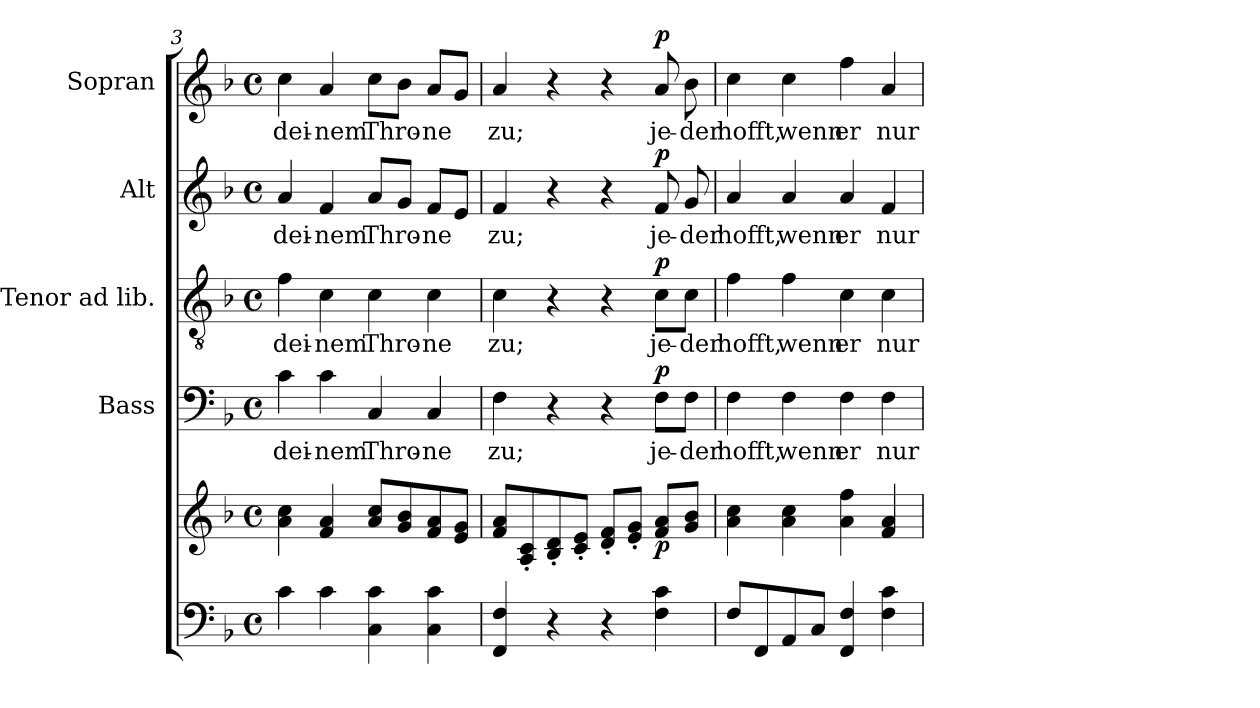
**kern	**kern	**dynam	**kern	**text	**dynam	**kern	**text	**dynam	**kern	**text	**dynam	**kern	**text	**dynam
*part5	*part5	*part5	*part4	*part4	*part4	*part3	*part3	*part3	*part2	*part2	*part2	*part1	*part1	*part1
*staff6	*staff5	*staff5/6	*staff4	*staff4	*staff4	*staff3	*staff3	*staff3	*staff2	*staff2	*staff2	*staff1	*staff1	*staff1
*	*	*	*I"Bass	*	*	*I"Tenor ad lib.	*	*	*I"Alt	*	*	*I"Sopran	*	*
*	*	*	*I'B.	*	*	*I'T.	*	*	*I'A.	*	*	*I'S.	*	*
*clefF4	*clefG2	*	*clefF4	*	*	*clefGv2	*	*	*clefG2	*	*	*clefG2	*	*
*k[b-]	*k[b-]	*	*k[b-]	*	*	*k[b-]	*	*	*k[b-]	*	*	*k[b-]	*	*
*F:	*F:	*	*F:	*	*	*F:	*	*	*F:	*	*	*F:	*	*
*M4/4	*M4/4	*	*M4/4	*	*	*M4/4	*	*	*M4/4	*	*	*M4/4	*	*
*met(c)	*met(c)	*	*met(c)	*	*	*met(c)	*	*	*met(c)	*	*	*met(c)	*	*
=3	=3	=3	=3	=3	=3	=3	=3	=3	=3	=3	=3	=3	=3	=3
!	!	!	!	!LO:LY:b	!	!	!LO:LY:b	!	!	!LO:LY:b	!	!	!LO:LY:b	!
4c\	4a\ 4cc\	.	4c\	dei-	.	4f\	dei-	.	4a/	dei-	.	4cc\	dei-	.
!	!	!	!	!LO:LY:b	!	!	!LO:LY:b	!	!	!LO:LY:b	!	!	!LO:LY:b	!
4c\	4f/ 4a/	.	4c\	-nem	.	4c\	-nem	.	4f/	-nem	.	4a/	-nem	.
!	!	!	!	!LO:LY:b	!	!	!LO:LY:b	!	!	!LO:LY:b	!	!	!LO:LY:b	!
4C\ 4c\	8a/ 8cc/L	.	4C/	Thro-	.	4c\	Thro-	.	8a/L	Thro-	.	8cc\L	Thro-	.
.	8g/ 8b-/	.	.	.	.	.	.	.	8g/J	.	.	8b-\J	.	.
!	!	!	!	!LO:LY:b	!	!	!LO:LY:b	!	!	!LO:LY:b	!	!	!LO:LY:b	!
4C\ 4c\	8f/ 8a/	.	4C/	-ne	.	4c\	-ne	.	8f/L	-ne	.	8a/L	-ne	.
.	8e/ 8g/J	.	.	.	.	.	.	.	8e/J	.	.	8g/J	.	.
=4	=4	=4	=4	=4	=4	=4	=4	=4	=4	=4	=4	=4	=4	=4
!	!	!	!	!LO:LY:b	!	!	!LO:LY:b	!	!	!LO:LY:b	!	!	!LO:LY:b	!
4FF/ 4F/	8f/ 8a/L	.	4F\	zu;	.	4c\	zu;	.	4f/	zu;	.	4a/	zu;	.
.	8A/'< 8c/'<	.	.	.	.	.	.	.	.	.	.	.	.	.
4r	8B-/'< 8d/'<	.	4r	.	.	4r	.	.	4r	.	.	4r	.	.
.	8c/'< 8e/'<J	.	.	.	.	.	.	.	.	.	.	.	.	.
4r	8d/'< 8f/'<L	.	4r	.	.	4r	.	.	4r	.	.	4r	.	.
.	8e/'< 8g/'<J	.	.	.	.	.	.	.	.	.	.	.	.	.
!	!	!LO:DY:b	!	!LO:LY:b	!LO:DY:a	!	!LO:LY:b	!LO:DY:a	!	!LO:LY:b	!LO:DY:a	!	!LO:LY:b	!LO:DY:a
4F\ 4c\	8f/ 8a/L	p	8F\L	je-	p	8c\L	je-	p	8f/	je-	p	8a/	je-	p
!	!	!	!	!LO:LY:b	!	!	!LO:LY:b	!	!	!LO:LY:b	!	!	!LO:LY:b	!
.	8g/ 8b-/J	.	8F\J	-der	.	8c\J	-der	.	8g/	-der	.	8b-\	-der	.
!!LO:LB:g=z
=5	=5	=5	=5	=5	=5	=5	=5	=5	=5	=5	=5	=5	=5	=5
!	!	!	!	!LO:LY:b	!	!	!LO:LY:b	!	!	!LO:LY:b	!	!	!LO:LY:b	!
8F/L	4a\ 4cc\	.	4F\	hofft,	.	4f\	hofft,	.	4a/	hofft,	.	4cc\	hofft,	.
8FF/	.	.	.	.	.	.	.	.	.	.	.	.	.	.
!	!	!	!	!LO:LY:b	!	!	!LO:LY:b	!	!	!LO:LY:b	!	!	!LO:LY:b	!
8AA/	4a\ 4cc\	.	4F\	wenn	.	4f\	wenn	.	4a/	wenn	.	4cc\	wenn	.
8C/J	.	.	.	.	.	.	.	.	.	.	.	.	.	.
!	!	!	!	!LO:LY:b	!	!	!LO:LY:b	!	!	!LO:LY:b	!	!	!LO:LY:b	!
4FF/ 4F/	4a\ 4ff\	.	4F\	er	.	4c\	er	.	4a/	er	.	4ff\	er	.
!	!	!	!	!LO:LY:b	!	!	!LO:LY:b	!	!	!LO:LY:b	!	!	!LO:LY:b	!
4F\ 4c\	4f/ 4a/	.	4F\	nur	.	4c\	nur	.	4f/	nur	.	4a/	nur	.
=	=	=	=	=	=	=	=	=	=	=	=	=	=	=
*-	*-	*-	*-	*-	*-	*-	*-	*-	*-	*-	*-	*-	*-	*-
